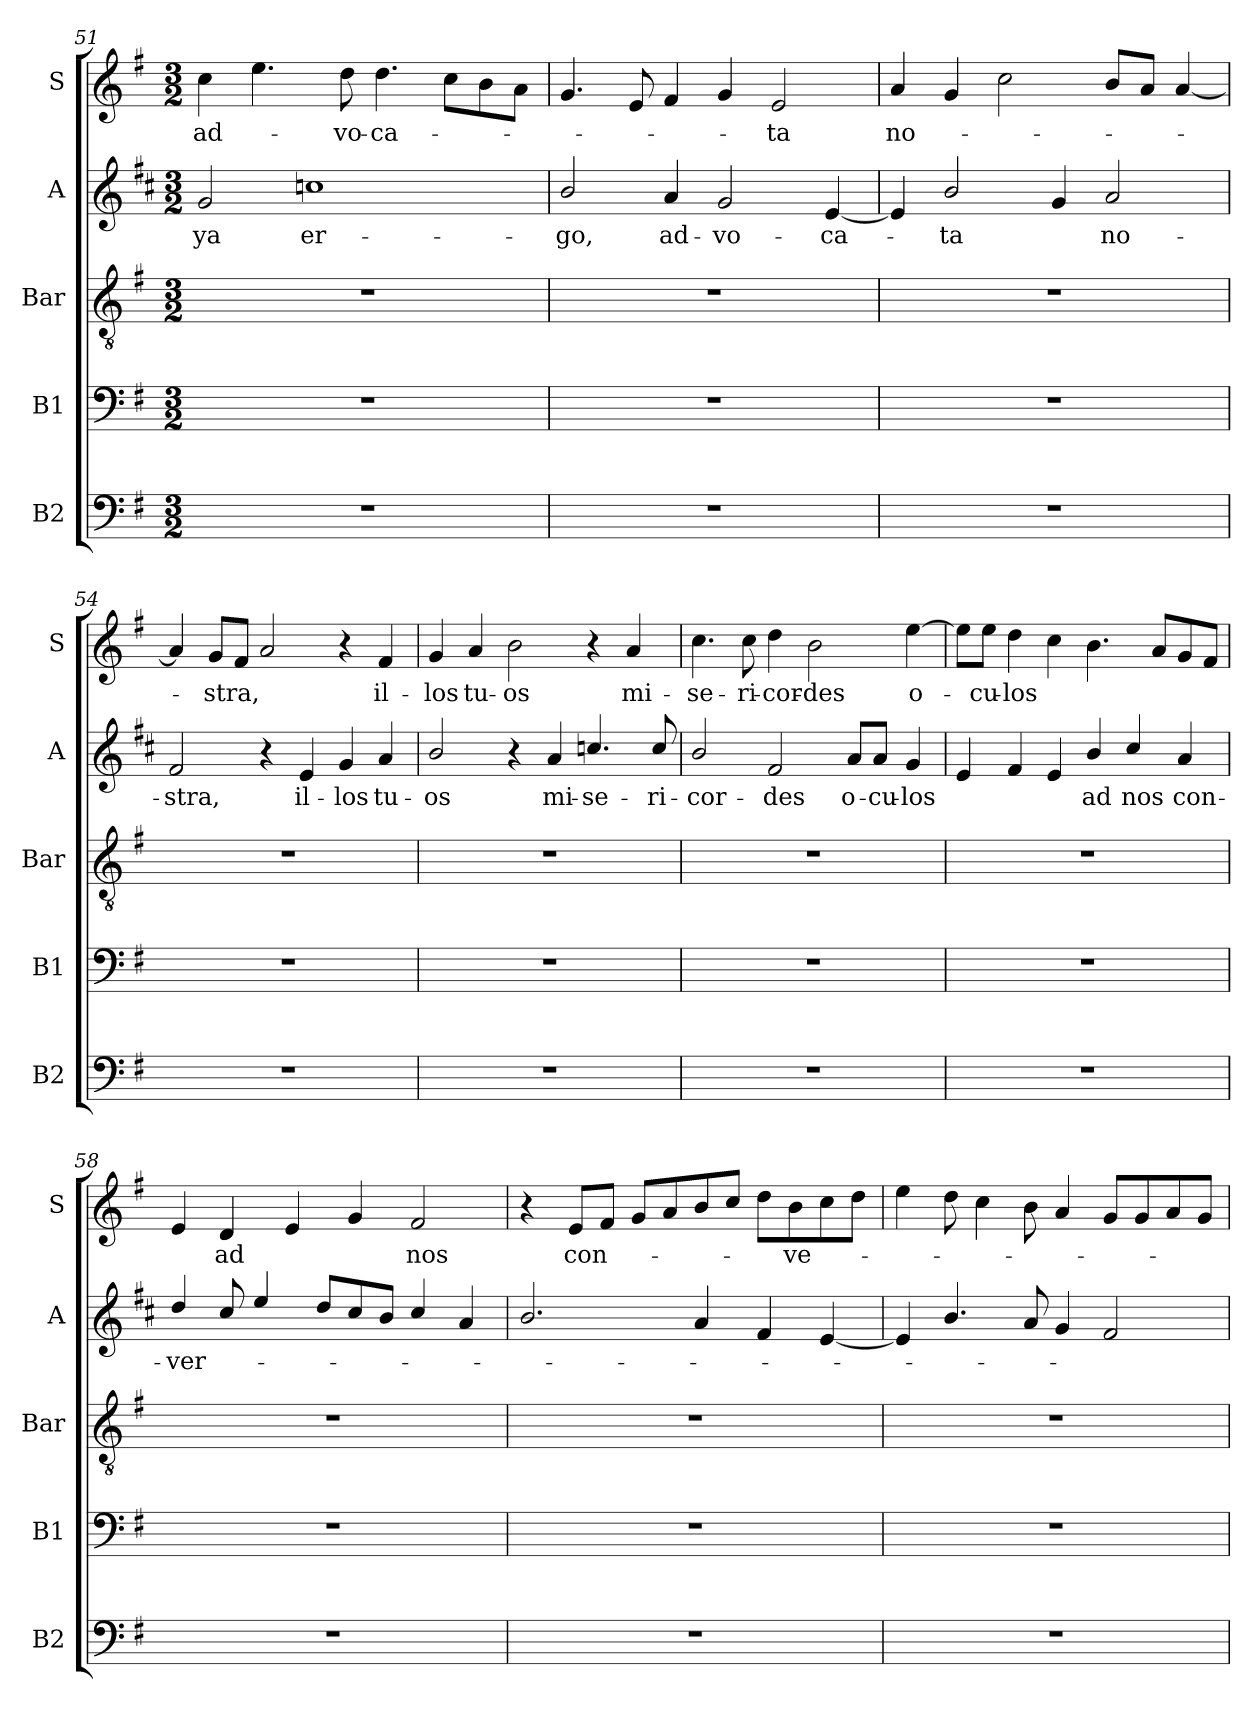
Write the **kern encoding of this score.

**kern	**kern	**kern	**kern	**text	**kern	**text
*part5	*part4	*part3	*part2	*part2	*part1	*part1
*staff5	*staff4	*staff3	*staff2	*staff2	*staff1	*staff1
*I"B2	*I"B1	*I"Bar	*I"A	*	*I"S	*
*I'B2	*I'B1	*I'Bar	*I'A	*	*I'S	*
*clefF4	*clefF4	*clefGv2	*clefG2	*	*clefG2	*
*	*	*	*ITrd4c7	*	*	*
*k[f#]	*k[f#]	*k[f#]	*k[f#]	*	*k[f#]	*
*M3/2	*M3/2	*M3/2	*M3/2	*	*M3/2	*
=51	=51	=51	=51	=51	=51	=51
!	!	!	!	!LO:LY:b	!	!LO:LY:b
1.r	1.r	1.r	2c/	-ya	4cc\	ad-
.	.	.	.	.	4.ee\	.
!	!	!	!	!LO:LY:b	!	!
.	.	.	1fn	er-	.	.
!	!	!	!	!	!	!LO:LY:b
.	.	.	.	.	8dd\	-vo-
!	!	!	!	!	!	!LO:LY:b
.	.	.	.	.	4.dd\	-ca-
.	.	.	.	.	8cc\L	.
.	.	.	.	.	8b\	.
.	.	.	.	.	8a\J	.
=52	=52	=52	=52	=52	=52	=52
!	!	!	!	!LO:LY:b	!	!
1.r	1.r	1.r	2e/	-go,	4.g/	.
.	.	.	.	.	8e/	.
!	!	!	!	!LO:LY:b	!	!
.	.	.	4d/	ad-	4f#/	.
!	!	!	!	!LO:LY:b	!	!
.	.	.	2c/	-vo-	4g/	.
!	!	!	!	!	!	!LO:LY:b
.	.	.	.	.	2e/	-ta
!	!	!	!	!LO:LY:b	!	!
.	.	.	[4A/	-ca-	.	.
=53	=53	=53	=53	=53	=53	=53
!	!	!	!	!	!	!LO:LY:b
1.r	1.r	1.r	4A/]	.	4a/	no-
!	!	!	!	!LO:LY:b	!	!
.	.	.	2e/	-ta	4g/	.
.	.	.	.	.	2cc\	.
.	.	.	4c/	.	.	.
!	!	!	!	!LO:LY:b	!	!
.	.	.	2d/	no-	8b/L	.
.	.	.	.	.	8a/J	.
.	.	.	.	.	[4a/	.
=54	=54	=54	=54	=54	=54	=54
!	!	!	!	!LO:LY:b	!	!
1.r	1.r	1.r	2B/	-stra,	4a/]	.
!	!	!	!	!	!	!LO:LY:b
.	.	.	.	.	8g/L	-stra,
.	.	.	.	.	8f#/J	.
.	.	.	4r	.	2a/	.
!	!	!	!	!LO:LY:b	!	!
.	.	.	4A/	il-	.	.
!	!	!	!	!LO:LY:b	!	!
.	.	.	4c/	-los	4r	.
!	!	!	!	!LO:LY:b	!	!LO:LY:b
.	.	.	4d/	tu-	4f#/	il-
!!LO:LB:g=z
=55	=55	=55	=55	=55	=55	=55
!	!	!	!	!LO:LY:b	!	!LO:LY:b
1.r	1.r	1.r	2e/	-os	4g/	-los
!	!	!	!	!	!	!LO:LY:b
.	.	.	.	.	4a/	tu-
!	!	!	!	!	!	!LO:LY:b
.	.	.	4r	.	2b\	-os
!	!	!	!	!LO:LY:b	!	!
.	.	.	4d/	mi-	.	.
!	!	!	!	!LO:LY:b	!	!
.	.	.	4.fn/	-se-	4r	.
!	!	!	!	!	!	!LO:LY:b
.	.	.	.	.	4a/	mi-
!	!	!	!	!LO:LY:b	!	!
.	.	.	8f/	-ri-	.	.
=56	=56	=56	=56	=56	=56	=56
!	!	!	!	!LO:LY:b	!	!LO:LY:b
1.r	1.r	1.r	2e/	-cor-	4.cc\	-se-
!	!	!	!	!	!	!LO:LY:b
.	.	.	.	.	8cc\	-ri-
!	!	!	!	!LO:LY:b	!	!LO:LY:b
.	.	.	2B/	-des	4dd\	-cor-
!	!	!	!	!	!	!LO:LY:b
.	.	.	.	.	2b\	-des
!	!	!	!	!LO:LY:b	!	!
.	.	.	8d/L	o-	.	.
!	!	!	!	!LO:LY:b	!	!
.	.	.	8d/J	-cu-	.	.
!	!	!	!	!LO:LY:b	!	!LO:LY:b
.	.	.	4c/	-los	[4ee\	o-
=57	=57	=57	=57	=57	=57	=57
1.r	1.r	1.r	4A/	.	8ee\L]	.
!	!	!	!	!	!	!LO:LY:b
.	.	.	.	.	8ee\J	-cu-
!	!	!	!	!	!	!LO:LY:b
.	.	.	4B/	.	4dd\	-los
.	.	.	4A/	.	4cc\	.
!	!	!	!	!LO:LY:b	!	!
.	.	.	4e/	ad	4.b\	.
!	!	!	!	!LO:LY:b	!	!
.	.	.	4f#/	nos	.	.
.	.	.	.	.	8a/L	.
!	!	!	!	!LO:LY:b	!	!
.	.	.	4d/	con-	8g/	.
.	.	.	.	.	8f#/J	.
=58	=58	=58	=58	=58	=58	=58
!	!	!	!	!LO:LY:b	!	!
1.r	1.r	1.r	4g/	-ver-	4e/	.
!	!	!	!	!	!	!LO:LY:b
.	.	.	8f#/	.	4d/	ad
.	.	.	4a/	.	.	.
.	.	.	.	.	4e/	.
.	.	.	8g/L	.	.	.
.	.	.	8f#/	.	4g/	.
.	.	.	8e/J	.	.	.
!	!	!	!	!	!	!LO:LY:b
.	.	.	4f#/	.	2f#/	nos
.	.	.	4d/	.	.	.
!!LO:LB:g=z
=59	=59	=59	=59	=59	=59	=59
1.r	1.r	1.r	2.e/	.	4r	.
!	!	!	!	!	!	!LO:LY:b
.	.	.	.	.	8e/L	con-
.	.	.	.	.	8f#/J	.
.	.	.	.	.	8g/L	.
.	.	.	.	.	8a/	.
.	.	.	4d/	.	8b/	.
.	.	.	.	.	8cc/J	.
.	.	.	4B/	.	8dd\L	.
!	!	!	!	!	!	!LO:LY:b
.	.	.	.	.	8b\	-ve-
.	.	.	[4A/	.	8cc\	.
.	.	.	.	.	8dd\J	.
=60	=60	=60	=60	=60	=60	=60
1.r	1.r	1.r	4A/]	.	4ee\	.
.	.	.	4.e/	.	8dd\	.
.	.	.	.	.	4cc\	.
.	.	.	8d/	.	8b\	.
.	.	.	4c/	.	4a/	.
.	.	.	2B/	.	8g/L	.
.	.	.	.	.	8g/	.
.	.	.	.	.	8a/	.
.	.	.	.	.	8g/J	.
=	=	=	=	=	=	=
*-	*-	*-	*-	*-	*-	*-
